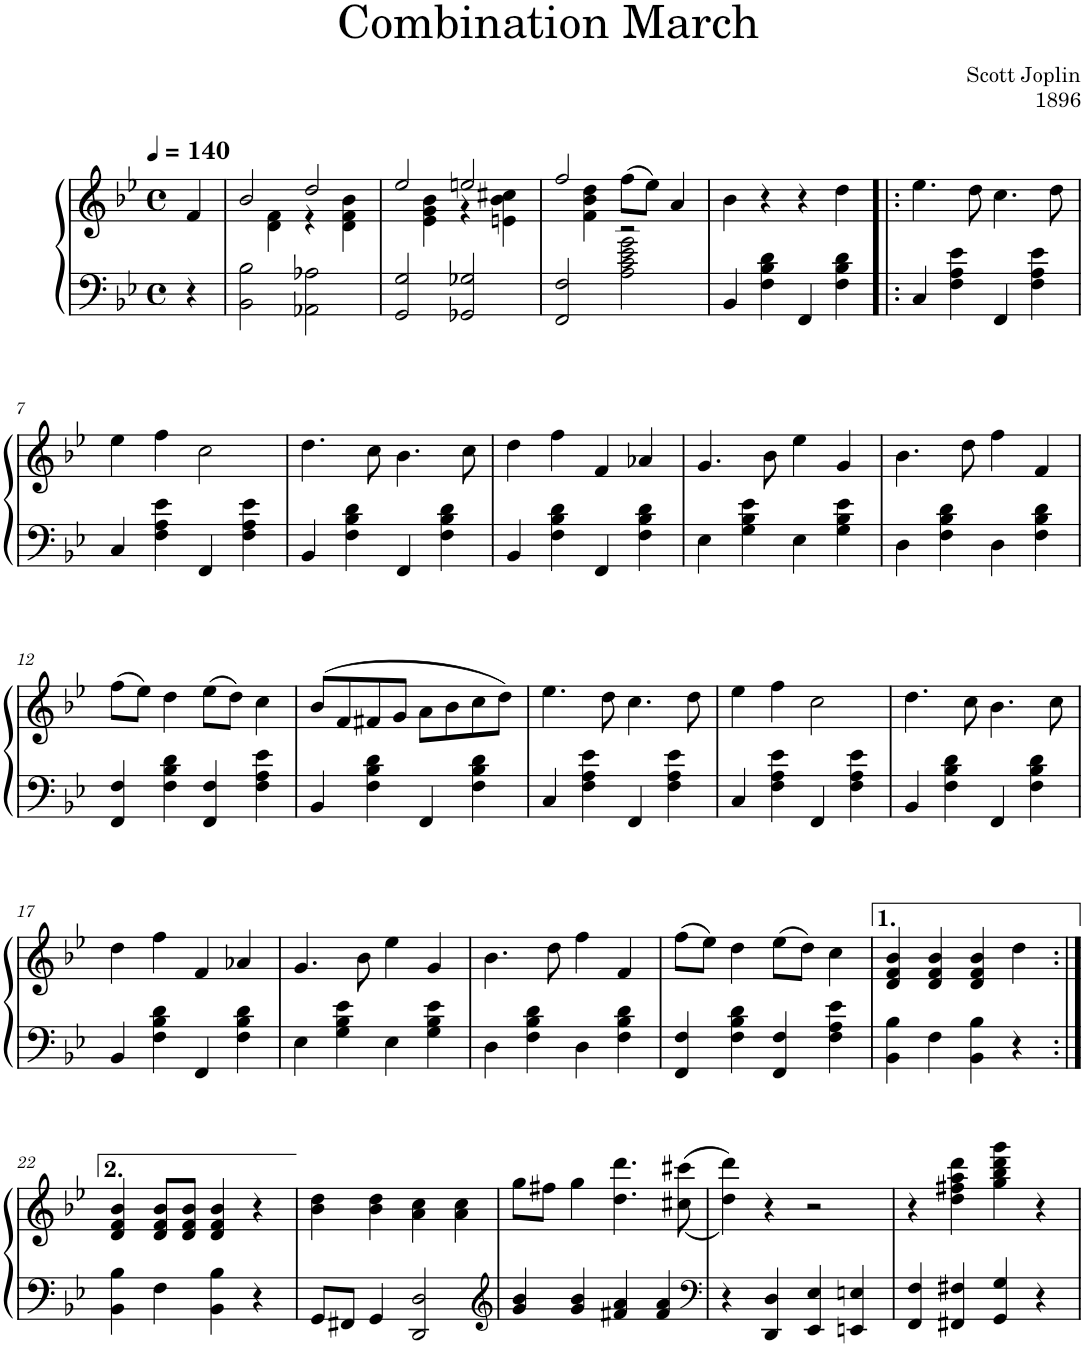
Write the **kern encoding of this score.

**kern	**kern
*part1	*part1
*staff2	*staff1
*I"Honky Tonk Piano	*
*I'Hnk. Pno.	*
*clefF4	*clefG2
*k[b-e-]	*k[b-e-]
*M4/4	*M4/4
*met(c)	*met(c)
*MM140	*MM140
=1	=1
4r	4f/
=2	=2
*	*^
2BB-\ 2B-\	2b-/	4ryy
.	.	4d\ 4f\
2AA-X\ 2A-X\	2dd/	4r
.	.	4d\ 4f\ 4b-\
=3	=3	=3
2GG/ 2G/	2ee-/	4ryy
.	.	4e-\ 4g\ 4b-\
2GG-X/ 2G-X/	2een/	4r
.	.	4en\ 4b-\ 4cc#X\
=4	=4	=4
2FF/ 2F/	2ff/	4ryy
.	.	4f\ 4b-\ 4dd\
2A\ 2c\ 2e-\ 2g\	(>8ff\L	2r
.	8ee-\J)	.
.	4a/	.
*	*v	*v
=5	=5
4BB-/	4b-\
4F\ 4B-\ 4d\	4r
4FF/	4r
4F\ 4B-\ 4d\	4dd\
=6!|:	=6!|:
4C/	4.ee-\
4F\ 4A\ 4e-\	.
.	8dd\
4FF/	4.cc\
4F\ 4A\ 4e-\	.
.	8dd\
!!LO:LB:g=z
=7	=7
4C/	4ee-\
4F\ 4A\ 4e-\	4ff\
4FF/	2cc\
4F\ 4A\ 4e-\	.
=8	=8
4BB-/	4.dd\
4F\ 4B-\ 4d\	.
.	8cc\
4FF/	4.b-\
4F\ 4B-\ 4d\	.
.	8cc\
=9	=9
4BB-/	4dd\
4F\ 4B-\ 4d\	4ff\
4FF/	4f/
4F\ 4B-\ 4d\	4a-X/
=10	=10
4E-\	4.g/
4G\ 4B-\ 4e-\	.
.	8b-\
4E-\	4ee-\
4G\ 4B-\ 4e-\	4g/
=11	=11
4D\	4.b-\
4F\ 4B-\ 4d\	.
.	8dd\
4D\	4ff\
4F\ 4B-\ 4d\	4f/
!!LO:LB:g=z
=12	=12
4FF/ 4F/	(8ff\L
.	8ee-\J)
4F\ 4B-\ 4d\	4dd\
4FF/ 4F/	(8ee-\L
.	8dd\J)
4F\ 4A\ 4e-\	4cc\
=13	=13
4BB-/	(>8b-/L
.	8f/
4F\ 4B-\ 4d\	8f#X/
.	8g/J
4FF/	8a\L
.	8b-\
4F\ 4B-\ 4d\	8cc\
.	8dd\J)
=14	=14
4C/	4.ee-\
4F\ 4A\ 4e-\	.
.	8dd\
4FF/	4.cc\
4F\ 4A\ 4e-\	.
.	8dd\
=15	=15
4C/	4ee-\
4F\ 4A\ 4e-\	4ff\
4FF/	2cc\
4F\ 4A\ 4e-\	.
=16	=16
4BB-/	4.dd\
4F\ 4B-\ 4d\	.
.	8cc\
4FF/	4.b-\
4F\ 4B-\ 4d\	.
.	8cc\
!!LO:LB:g=z
=17	=17
4BB-/	4dd\
4F\ 4B-\ 4d\	4ff\
4FF/	4f/
4F\ 4B-\ 4d\	4a-X/
=18	=18
4E-\	4.g/
4G\ 4B-\ 4e-\	.
.	8b-\
4E-\	4ee-\
4G\ 4B-\ 4e-\	4g/
=19	=19
4D\	4.b-\
4F\ 4B-\ 4d\	.
.	8dd\
4D\	4ff\
4F\ 4B-\ 4d\	4f/
=20	=20
4FF/ 4F/	(8ff\L
.	8ee-\J)
4F\ 4B-\ 4d\	4dd\
4FF/ 4F/	(8ee-\L
.	8dd\J)
4F\ 4A\ 4e-\	4cc\
=21	=21
4BB-\ 4B-\	4d/ 4f/ 4b-/
4F\	4d/ 4f/ 4b-/
4BB-\ 4B-\	4d/ 4f/ 4b-/
4r	4dd\
!!LO:LB:g=z
=22:|!	=22:|!
4BB-\ 4B-\	4d/ 4f/ 4b-/
4F\	8d/ 8f/ 8b-/L
.	8d/ 8f/ 8b-/J
4BB-\ 4B-\	4d/ 4f/ 4b-/
4r	4r
=23	=23
8GG/L	4b-\ 4dd\
8FF#X/J	.
4GG/	4b-\ 4dd\
2DD/ 2D/	4a\ 4cc\
.	4a\ 4cc\
=24	=24
*clefG2	*
4g/ 4b-/	8gg\L
.	8ff#X\J
4g/ 4b-/	4gg\
4f#X/ 4a/	4.dd\ 4.ddd\
4f#/ 4a/	.
.	(<(8cc#X\ 8ccc#X\
=25	=25
*clefF4	*
4r	4dd\ 4ddd\))
4DD/ 4D/	4r
4EE-/ 4E-/	2r
4EEn/ 4En/	.
=26	=26
4FF/ 4F/	4r
4FF#X/ 4F#X/	4dd\ 4ff#X\ 4aa\ 4ddd\
4GG/ 4G/	4gg\ 4bb-\ 4ddd\ 4ggg\
4r	4r
=	=
*-	*-
